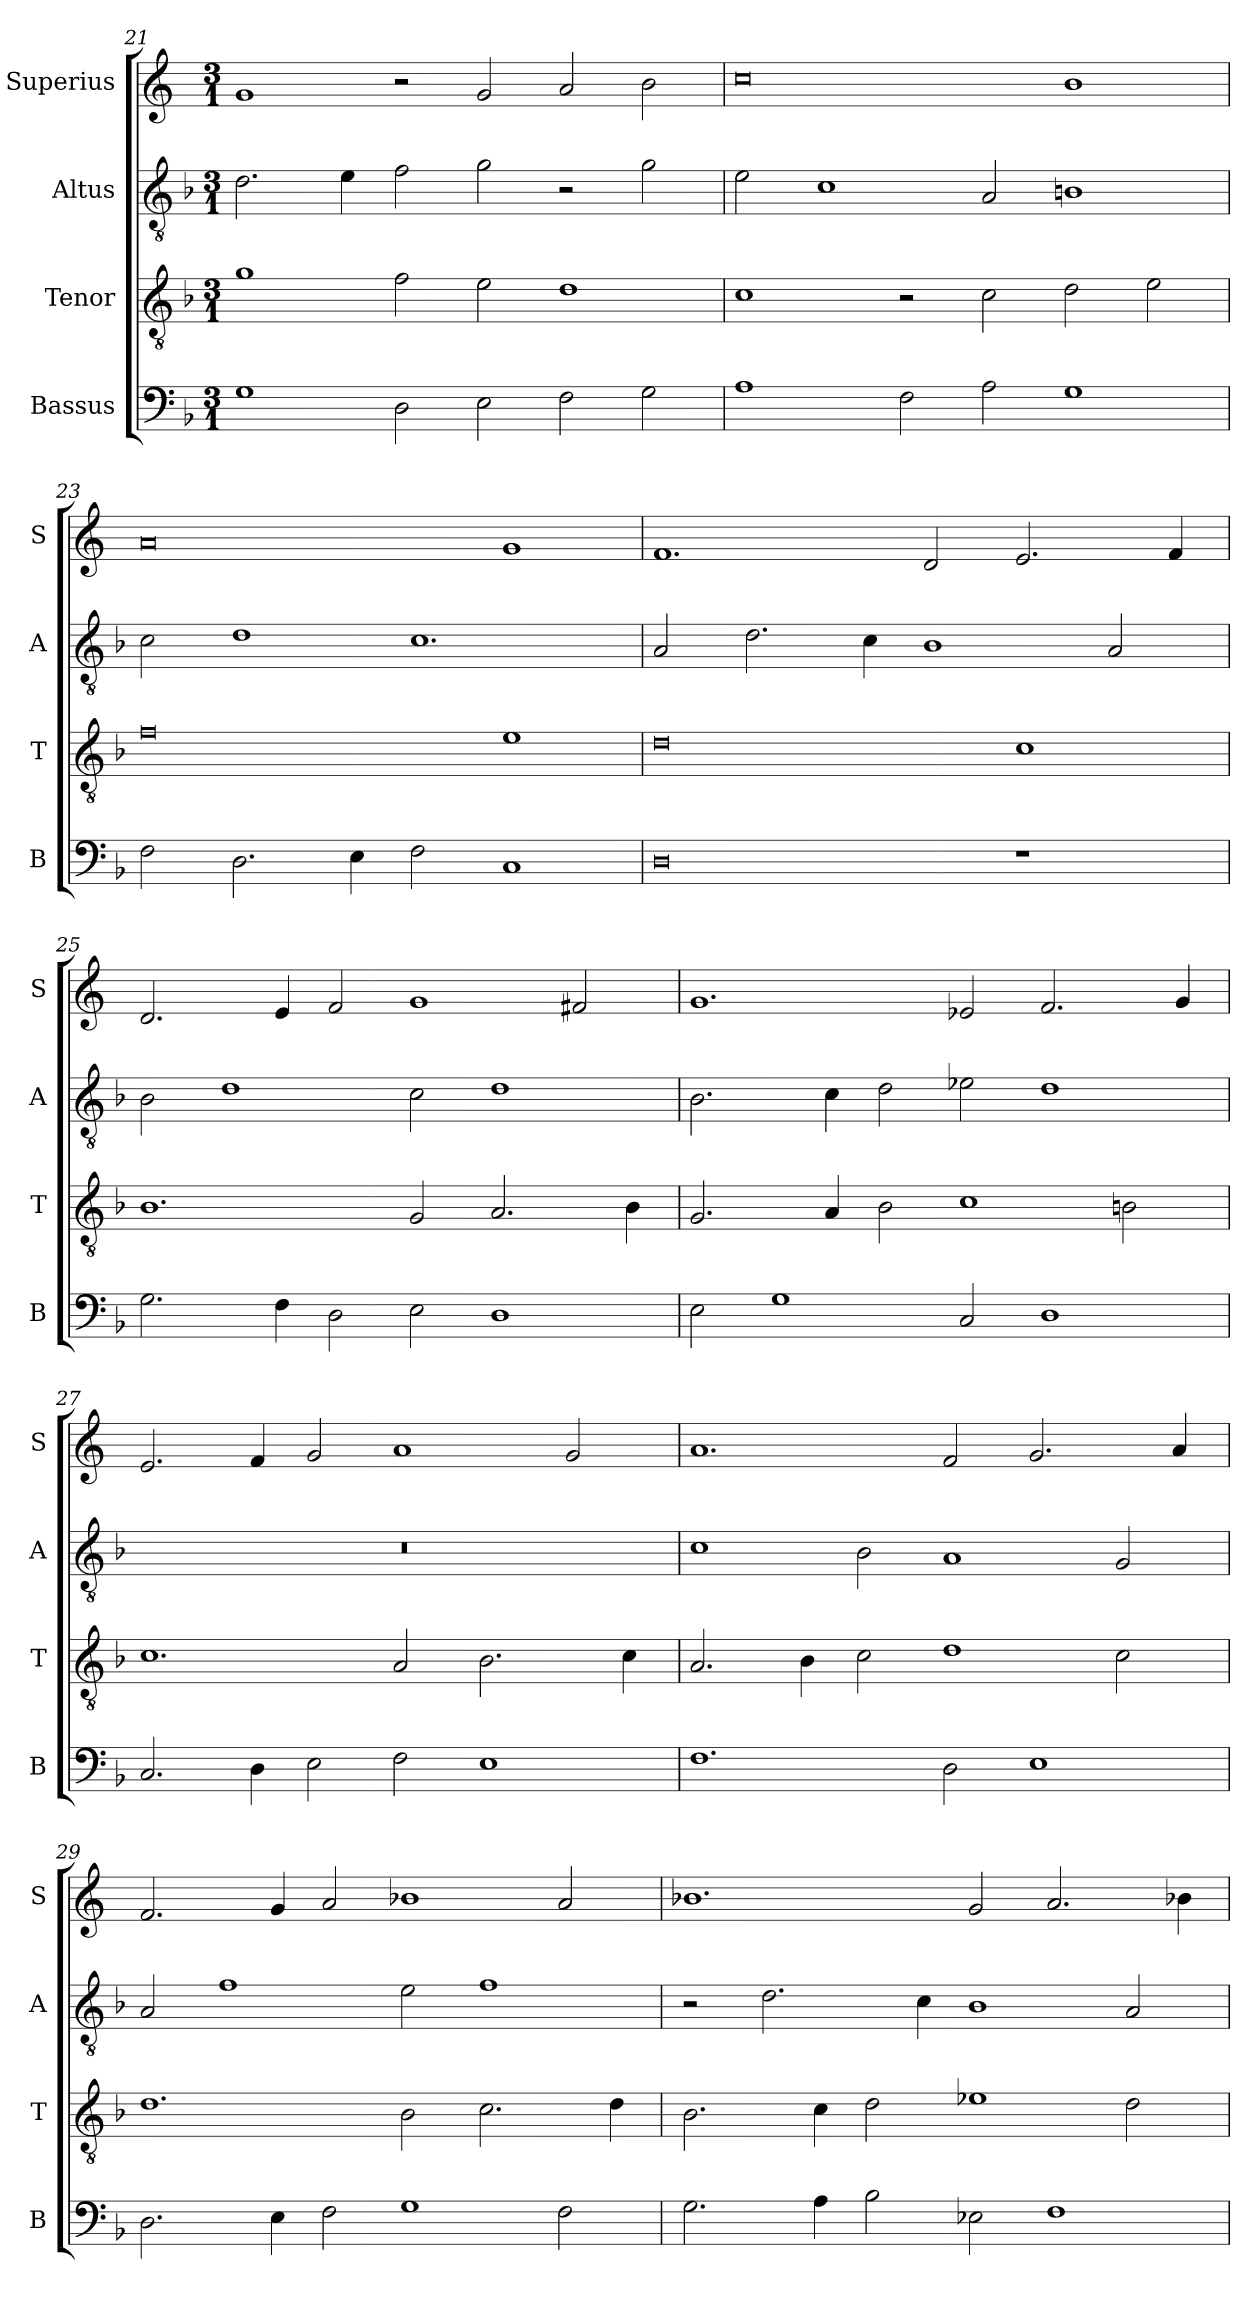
**kern	**kern	**kern	**kern
*part4	*part3	*part2	*part1
*staff4	*staff3	*staff2	*staff1
*I"Bassus	*I"Tenor	*I"Altus	*I"Superius
*I'B	*I'T	*I'A	*I'S
*clefF4	*clefGv2	*clefGv2	*clefG2
*k[b-]	*k[b-]	*k[b-]	*k[]
*M3/1	*M3/1	*M3/1	*M3/1
=21	=21	=21	=21
1G	1g	2.d\	1g
.	.	4e\	.
2D\	2f\	2f\	2r
2E\	2e\	2g\	2g/
2F\	1d	2r	2a/
2G\	.	2g\	2b\
=22	=22	=22	=22
1A	1c	2e\	0cc
.	.	1c	.
2F\	2r	.	.
2A\	2c\	2A/	.
1G	2d\	1Bn	1b
.	2e\	.	.
=23	=23	=23	=23
2F\	0f	2c\	0a
2.D\	.	1d	.
4E\	.	.	.
2F\	.	1.c	.
1C	1e	.	1g
=24	=24	=24	=24
0D	0d	2A/	1.f
.	.	2.d\	.
.	.	4c\	.
.	.	1B-	2d/
1r	1c	.	2.e/
.	.	2A/	.
.	.	.	4f/
=25	=25	=25	=25
2.G\	1.B-	2B-\	2.d/
.	.	1d	.
4F\	.	.	4e/
2D\	.	.	2f/
2E\	2G/	2c\	1g
1D	2.A/	1d	.
.	.	.	2f#X/
.	4B-\	.	.
=26	=26	=26	=26
2E\	2.G/	2.B-\	1.g
1G	.	.	.
.	4A/	4c\	.
.	2B-\	2d\	.
2C/	1c	2e-X\	2e-X/
1D	.	1d	2.f/
.	2Bn\	.	.
.	.	.	4g/
=27	=27	=27	=27
2.C/	1.c	0.r	2.e/
4D\	.	.	4f/
2E\	.	.	2g/
2F\	2A/	.	1a
1E	2.B-\	.	.
.	.	.	2g/
.	4c\	.	.
=28	=28	=28	=28
1.F	2.A/	1c	1.a
.	4B-\	.	.
.	2c\	2B-\	.
2D\	1d	1A	2f/
1E	.	.	2.g/
.	2c\	2G/	.
.	.	.	4a/
=29	=29	=29	=29
2.D\	1.d	2A/	2.f/
.	.	1f	.
4E\	.	.	4g/
2F\	.	.	2a/
1G	2B-\	2e\	1b-X
.	2.c\	1f	.
2F\	.	.	2a/
.	4d\	.	.
=30	=30	=30	=30
2.G\	2.B-\	2r	1.b-X
.	.	2.d\	.
4A\	4c\	.	.
2B-\	2d\	.	.
.	.	4c\	.
2E-X\	1e-X	1B-	2g/
1F	.	.	2.a/
.	2d\	2A/	.
.	.	.	4b-X\
=	=	=	=
*-	*-	*-	*-
